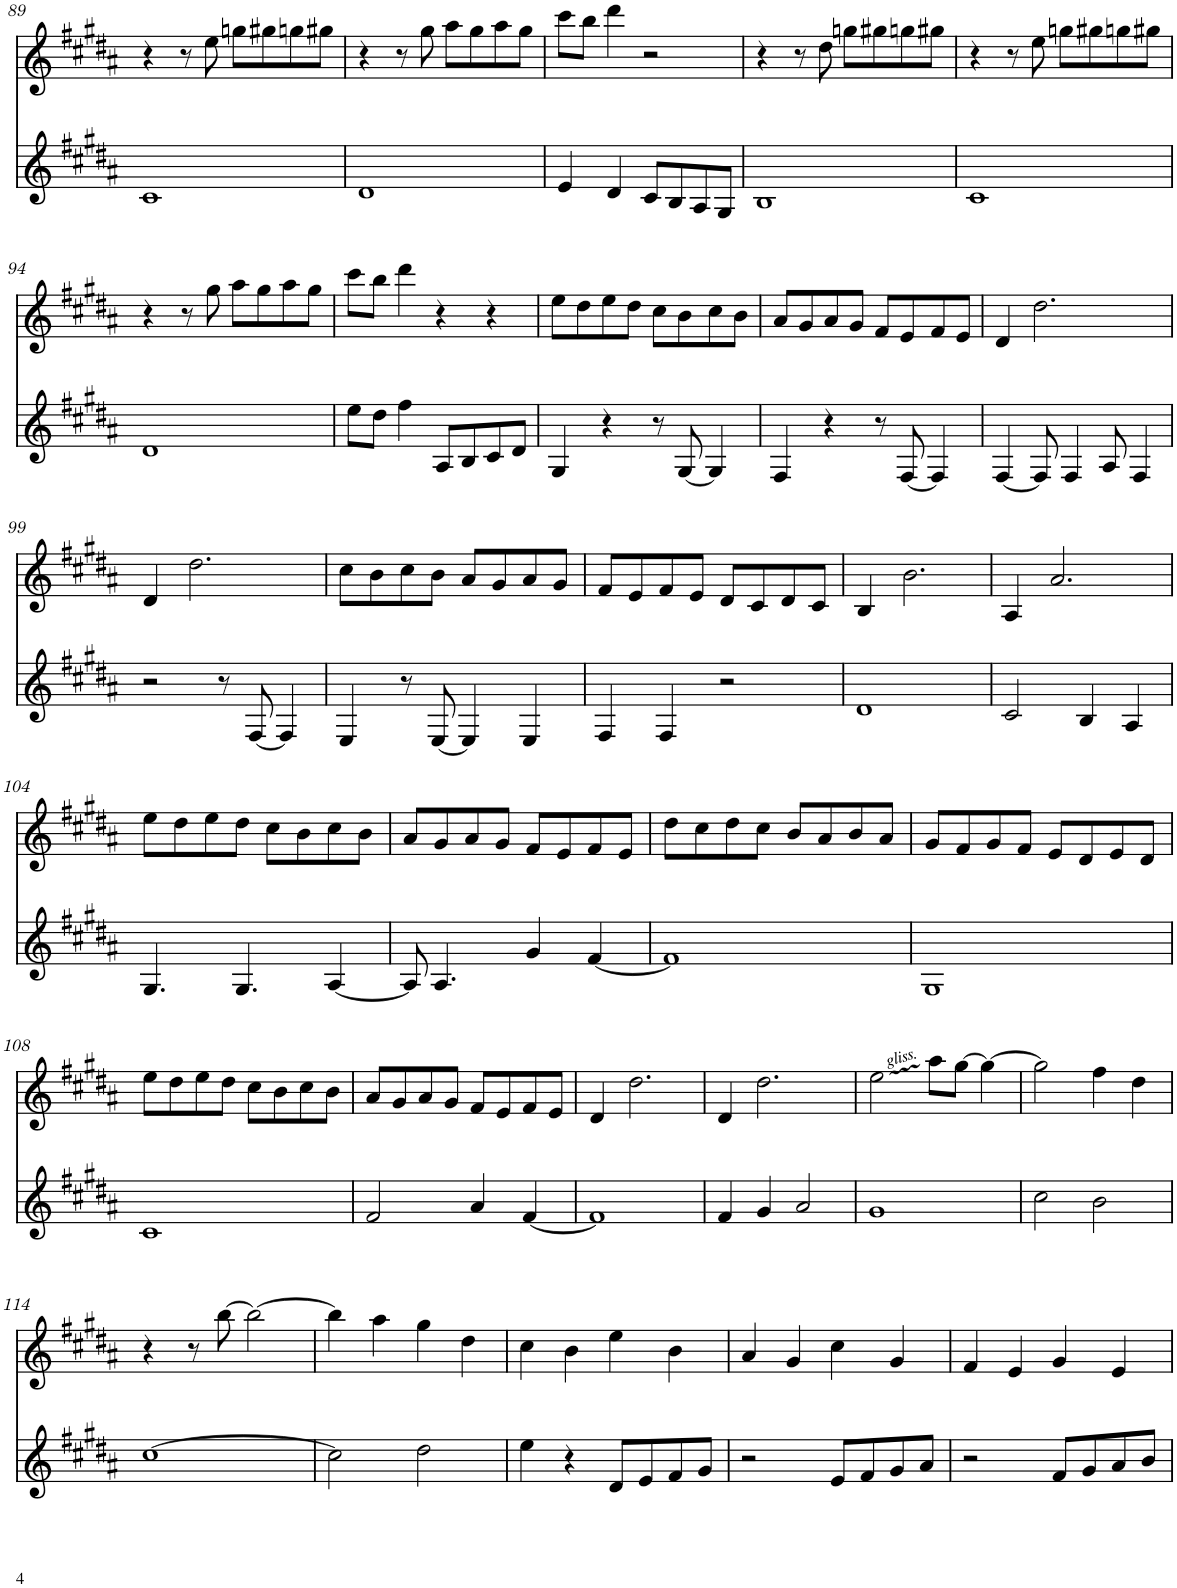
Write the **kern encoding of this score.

**kern	**kern
*part2	*part1
*staff2	*staff1
*I"Bb Clarinet	*I"Bb Clarinet
*I'Cl	*I'Cl
!!LO:PB:g=z
*clefG2	*clefG2
*Trd1c2	*Trd1c2
*k[f#c#g#d#a#]	*k[f#c#g#d#a#]
*M4/4	*M4/4
=89	=89
1c#	4r
.	8r
.	8ee\
.	8ggn\L
.	8gg#X\
.	8ggn\
.	8gg#X\J
=90	=90
1d#	4r
.	8r
.	8gg#\
.	8aa#\L
.	8gg#\
.	8aa#\
.	8gg#\J
=91	=91
4e/	8ccc#\L
.	8bb\J
4d#/	4ddd#\
8c#/L	2r
8B/	.
8A#/	.
8G#/J	.
=92	=92
1B	4r
.	8r
.	8dd#\
.	8ggn\L
.	8gg#X\
.	8ggn\
.	8gg#X\J
=93	=93
1c#	4r
.	8r
.	8ee\
.	8ggn\L
.	8gg#X\
.	8ggn\
.	8gg#X\J
!!LO:LB:g=z
=94	=94
1d#	4r
.	8r
.	8gg#\
.	8aa#\L
.	8gg#\
.	8aa#\
.	8gg#\J
=95	=95
8ee\L	8ccc#\L
8dd#\J	8bb\J
4ff#\	4ddd#\
8A#/L	4r
8B/	.
8c#/	4r
8d#/J	.
=96	=96
4G#/	8ee\L
.	8dd#\
4r	8ee\
.	8dd#\J
8r	8cc#\L
[8G#/	8b\
4G#/]	8cc#\
.	8b\J
=97	=97
4F#/	8a#/L
.	8g#/
4r	8a#/
.	8g#/J
8r	8f#/L
[8F#/	8e/
4F#/]	8f#/
.	8e/J
=98	=98
[4F#/	4d#/
8F#/]	2.dd#\
4F#/	.
8A#/	.
4F#/	.
!!LO:LB:g=z
=99	=99
2r	4d#/
.	2.dd#\
8r	.
[8F#/	.
4F#/]	.
=100	=100
4E/	8cc#\L
.	8b\
8r	8cc#\
[8E/	8b\J
4E/]	8a#/L
.	8g#/
4E/	8a#/
.	8g#/J
=101	=101
4F#/	8f#/L
.	8e/
4F#/	8f#/
.	8e/J
2r	8d#/L
.	8c#/
.	8d#/
.	8c#/J
=102	=102
1d#	4B/
.	2.b\
=103	=103
2c#/	4A#/
.	2.a#/
4B/	.
4A#/	.
!!LO:LB:g=z
=104	=104
4.G#/	8ee\L
.	8dd#\
.	8ee\
4.G#/	8dd#\J
.	8cc#\L
.	8b\
[4A#/	8cc#\
.	8b\J
=105	=105
8A#/]	8a#/L
4.A#/	8g#/
.	8a#/
.	8g#/J
4g#/	8f#/L
.	8e/
[4f#/	8f#/
.	8e/J
=106	=106
1f#]	8dd#\L
.	8cc#\
.	8dd#\
.	8cc#\J
.	8b/L
.	8a#/
.	8b/
.	8a#/J
=107	=107
1G#	8g#/L
.	8f#/
.	8g#/
.	8f#/J
.	8e/L
.	8d#/
.	8e/
.	8d#/J
!!LO:LB:g=z
=108	=108
1c#	8ee\L
.	8dd#\
.	8ee\
.	8dd#\J
.	8cc#\L
.	8b\
.	8cc#\
.	8b\J
=109	=109
2f#/	8a#/L
.	8g#/
.	8a#/
.	8g#/J
4a#/	8f#/L
.	8e/
[4f#/	8f#/
.	8e/J
=110	=110
1f#]	4d#/
.	2.dd#\
=111	=111
4f#/	4d#/
4g#/	2.dd#\
2a#/	.
=112	=112
1g#	2ee\
.	8aa#\L
.	[8gg#\J
.	4gg#\_
=113	=113
2cc#\	2gg#\]
2b\	4ff#\
.	4dd#\
!!LO:LB:g=z
=114	=114
[1cc#	4r
.	8r
.	[8bb\
.	2bb\_
=115	=115
2cc#\]	4bb\]
.	4aa#\
2dd#\	4gg#\
.	4dd#\
=116	=116
4ee\	4cc#\
4r	4b\
8d#/L	4ee\
8e/	.
8f#/	4b\
8g#/J	.
=117	=117
2r	4a#/
.	4g#/
8e/L	4cc#\
8f#/	.
8g#/	4g#/
8a#/J	.
=118	=118
2r	4f#/
.	4e/
8f#/L	4g#/
8g#/	.
8a#/	4e/
8b/J	.
=	=
*-	*-
